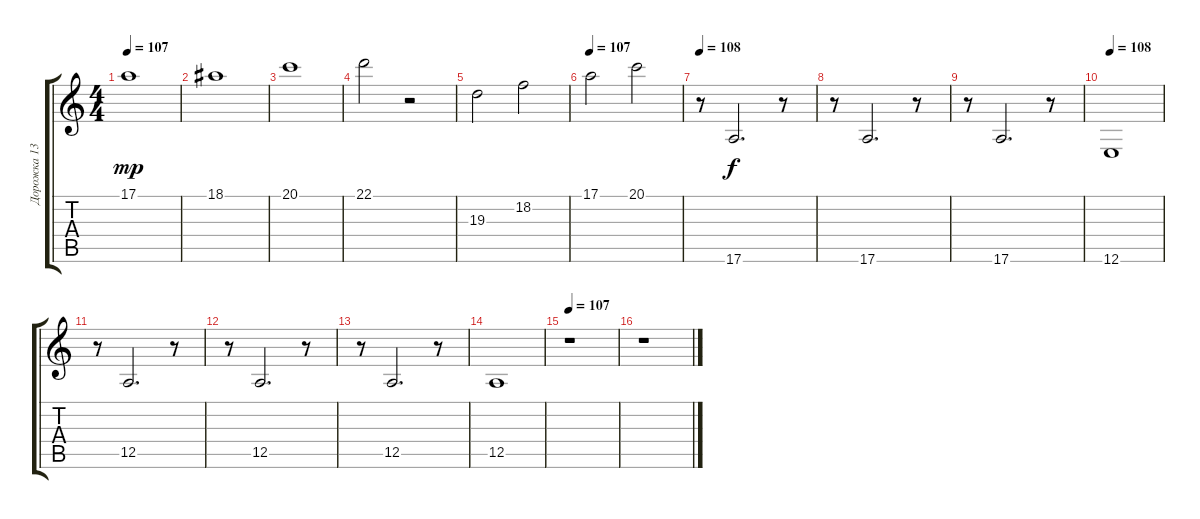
\track ("Дорожка 13" "Дорожка 13") {instrument stringensemble1}
\staff {score tabs}
\tuning (E4 B3 G3 D3 A2 E2) {hide}
\ts (4 4)
\tempo 107
\clef g2
\ks c
17.1.1{dy mp} |
18.1.1 |
20.1.1 |
22.1.2 r.2 |
19.3.2 18.2.2 |
\tempo 107
17.1.2 20.1.2 |
\tempo 108
r.8 17.6.2{d dy f} r.8 |
r.8 17.6.2{d} r.8 |
r.8 17.6.2{d} r.8 |
\tempo 108
12.6.1 |
r.8 12.5.2{d} r.8 |
r.8 12.5.2{d} r.8 |
r.8 12.5.2{d} r.8 |
12.5.1 |
\tempo 107
r.1 |
r.1
